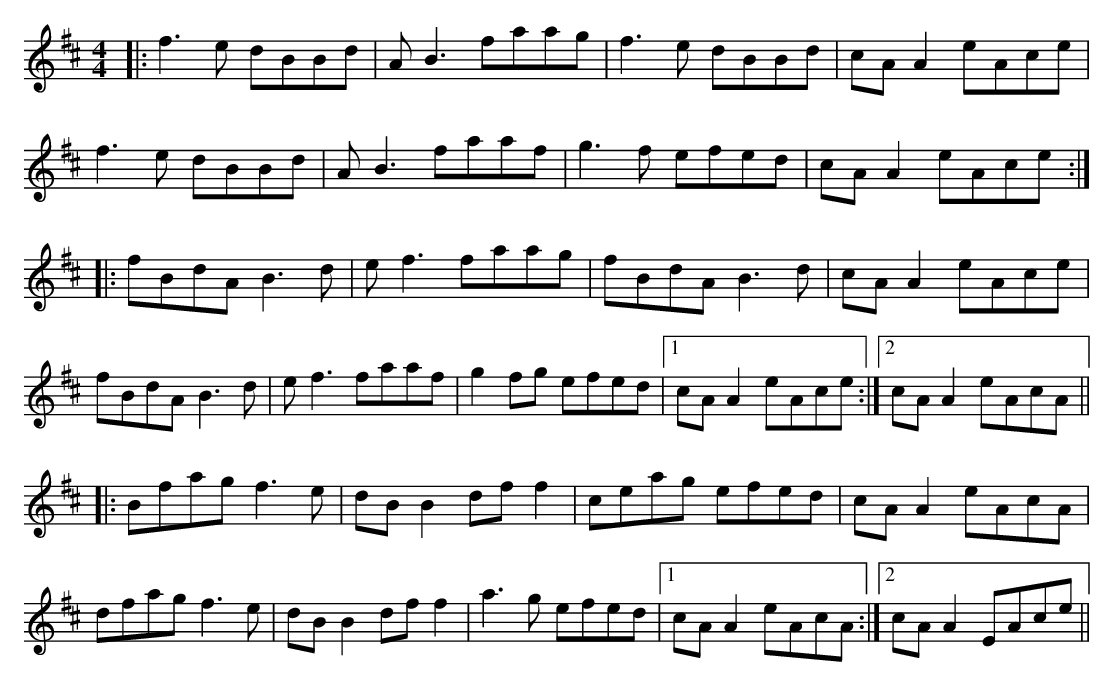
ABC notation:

X:1
M:4/4
K:Bmin
|:f3e dBBd|AB3 faag|f3e dBBd|cA A2 eAce|
f3e dBBd|AB3 faaf|g3f efed|cA A2 eAce:|
|:fBdA B3 d|ef3 faag|fBdA B3 d|cA A2 eAce|
fBdA B3 d|ef3 faaf|g2 fg efed|1 cA A2 eAce:|2 cA A2 eAcA||
|:Bfag f3e|dB B2 df f2|ceag efed|cA A2 eAcA|
dfag f3e|dB B2 df f2|a3g efed|1 cA A2 eAcA:|2 cA A2 EAce||
